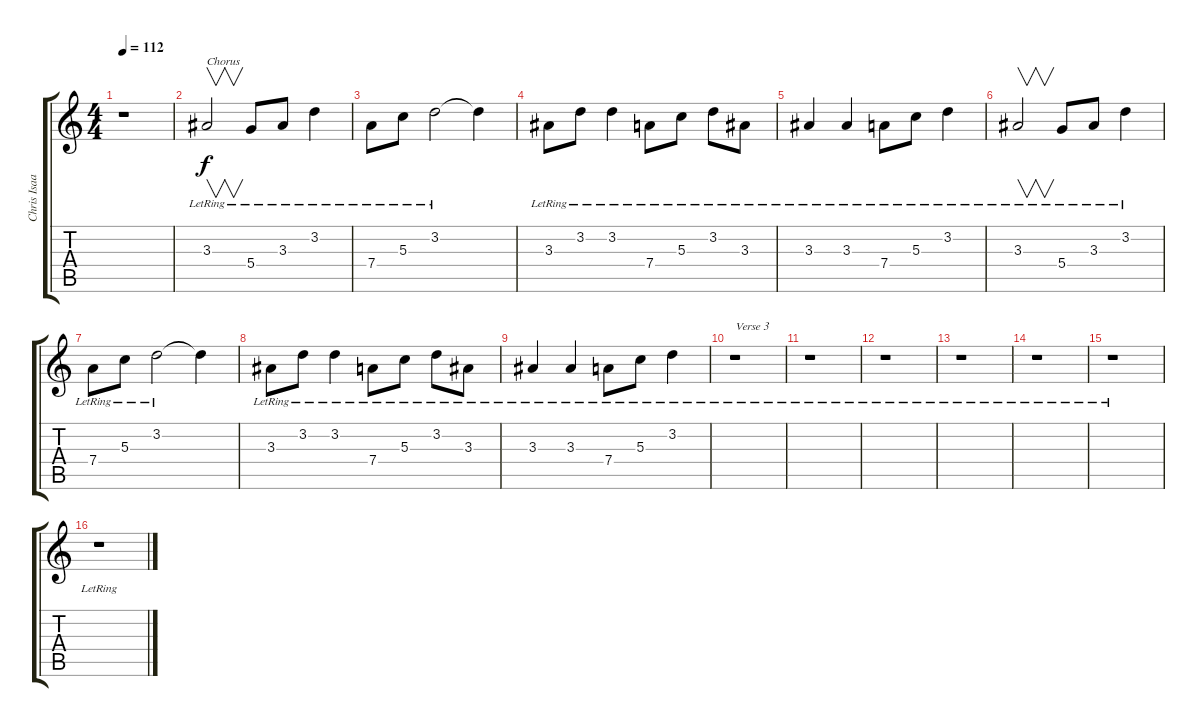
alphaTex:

\track ("Chris Isaak ( clean 2 )" "Chris Isaa") {instrument electricguitarclean}
\staff {score tabs}
\tuning (E4 B3 G3 D3 A2 E2) {hide}
\ts (4 4)
\tempo 112
\clef g2
\ks c
r.1{dy f} |
3.3{lr}.2{v txt "Chorus"} 5.4{lr}.8 3.3{lr}.8 3.2{lr}.4 |
7.4{lr}.8 5.3{lr}.8 3.2{lr}.2 3.2{t}.4 |
3.3{lr}.8 3.2{lr}.8 3.2{lr}.4 7.4{lr}.8 5.3{lr}.8 3.2{lr}.8 3.3{lr}.8 |
3.3{lr}.4 3.3{lr}.4 7.4{lr}.8 5.3{lr}.8 3.2{lr}.4 |
3.3{lr}.2{v} 5.4{lr}.8 3.3{lr}.8 3.2{lr}.4 |
7.4{lr}.8 5.3{lr}.8 3.2{lr}.2 3.2{t}.4 |
3.3{lr}.8 3.2{lr}.8 3.2{lr}.4 7.4{lr}.8 5.3{lr}.8 3.2{lr}.8 3.3{lr}.8 |
3.3{lr}.4 3.3{lr}.4 7.4{lr}.8 5.3{lr}.8 3.2{lr}.4 |
r.1{txt "Verse 3"} |
r.1 |
r.1 |
r.1 |
r.1 |
r.1 |
r.1
